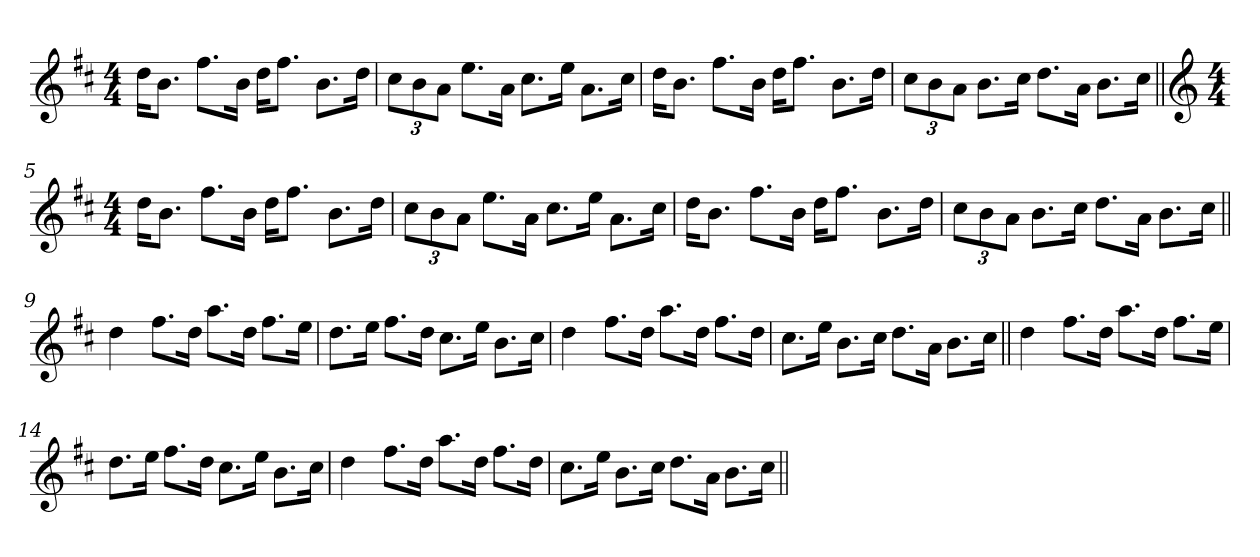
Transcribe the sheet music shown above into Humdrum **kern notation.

**kern
*part1
*staff1
*clefG2
*k[f#c#]
*b:
*M4/4
=1
16dd\KL
8.b\J
8.ff#\L
16b\Jk
16dd\KL
8.ff#\J
8.b\L
16dd\Jk
=2
12cc#\L
12b\
12a\J
8.ee\L
16a\Jk
8.cc#\L
16ee\Jk
8.a\L
16cc#\Jk
=3
16dd\KL
8.b\J
8.ff#\L
16b\Jk
16dd\KL
8.ff#\J
8.b\L
16dd\Jk
=4
12cc#\L
12b\
12a\J
8.b\L
16cc#\Jk
8.dd\L
16a\Jk
8.b\L
16cc#\Jk
!!LO:LB:g=z
=5||
*clefG2
*M4/4
16dd\KL
8.b\J
8.ff#\L
16b\Jk
16dd\KL
8.ff#\J
8.b\L
16dd\Jk
=6
12cc#\L
12b\
12a\J
8.ee\L
16a\Jk
8.cc#\L
16ee\Jk
8.a\L
16cc#\Jk
=7
16dd\KL
8.b\J
8.ff#\L
16b\Jk
16dd\KL
8.ff#\J
8.b\L
16dd\Jk
=8
12cc#\L
12b\
12a\J
8.b\L
16cc#\Jk
8.dd\L
16a\Jk
8.b\L
16cc#\Jk
!!LO:LB:g=z
=9||
4dd\
8.ff#\L
16dd\Jk
8.aa\L
16dd\Jk
8.ff#\L
16ee\Jk
=10
8.dd\L
16ee\Jk
8.ff#\L
16dd\Jk
8.cc#\L
16ee\Jk
8.b\L
16cc#\Jk
=11
4dd\
8.ff#\L
16dd\Jk
8.aa\L
16dd\Jk
8.ff#\L
16dd\Jk
=12
8.cc#\L
16ee\Jk
8.b\L
16cc#\Jk
8.dd\L
16a\Jk
8.b\L
16cc#\Jk
!!LO:LB:g=z
=13||
4dd\
8.ff#\L
16dd\Jk
8.aa\L
16dd\Jk
8.ff#\L
16ee\Jk
=14
8.dd\L
16ee\Jk
8.ff#\L
16dd\Jk
8.cc#\L
16ee\Jk
8.b\L
16cc#\Jk
=15
4dd\
8.ff#\L
16dd\Jk
8.aa\L
16dd\Jk
8.ff#\L
16dd\Jk
=16
8.cc#\L
16ee\Jk
8.b\L
16cc#\Jk
8.dd\L
16a\Jk
8.b\L
16cc#\Jk
=||
*-
